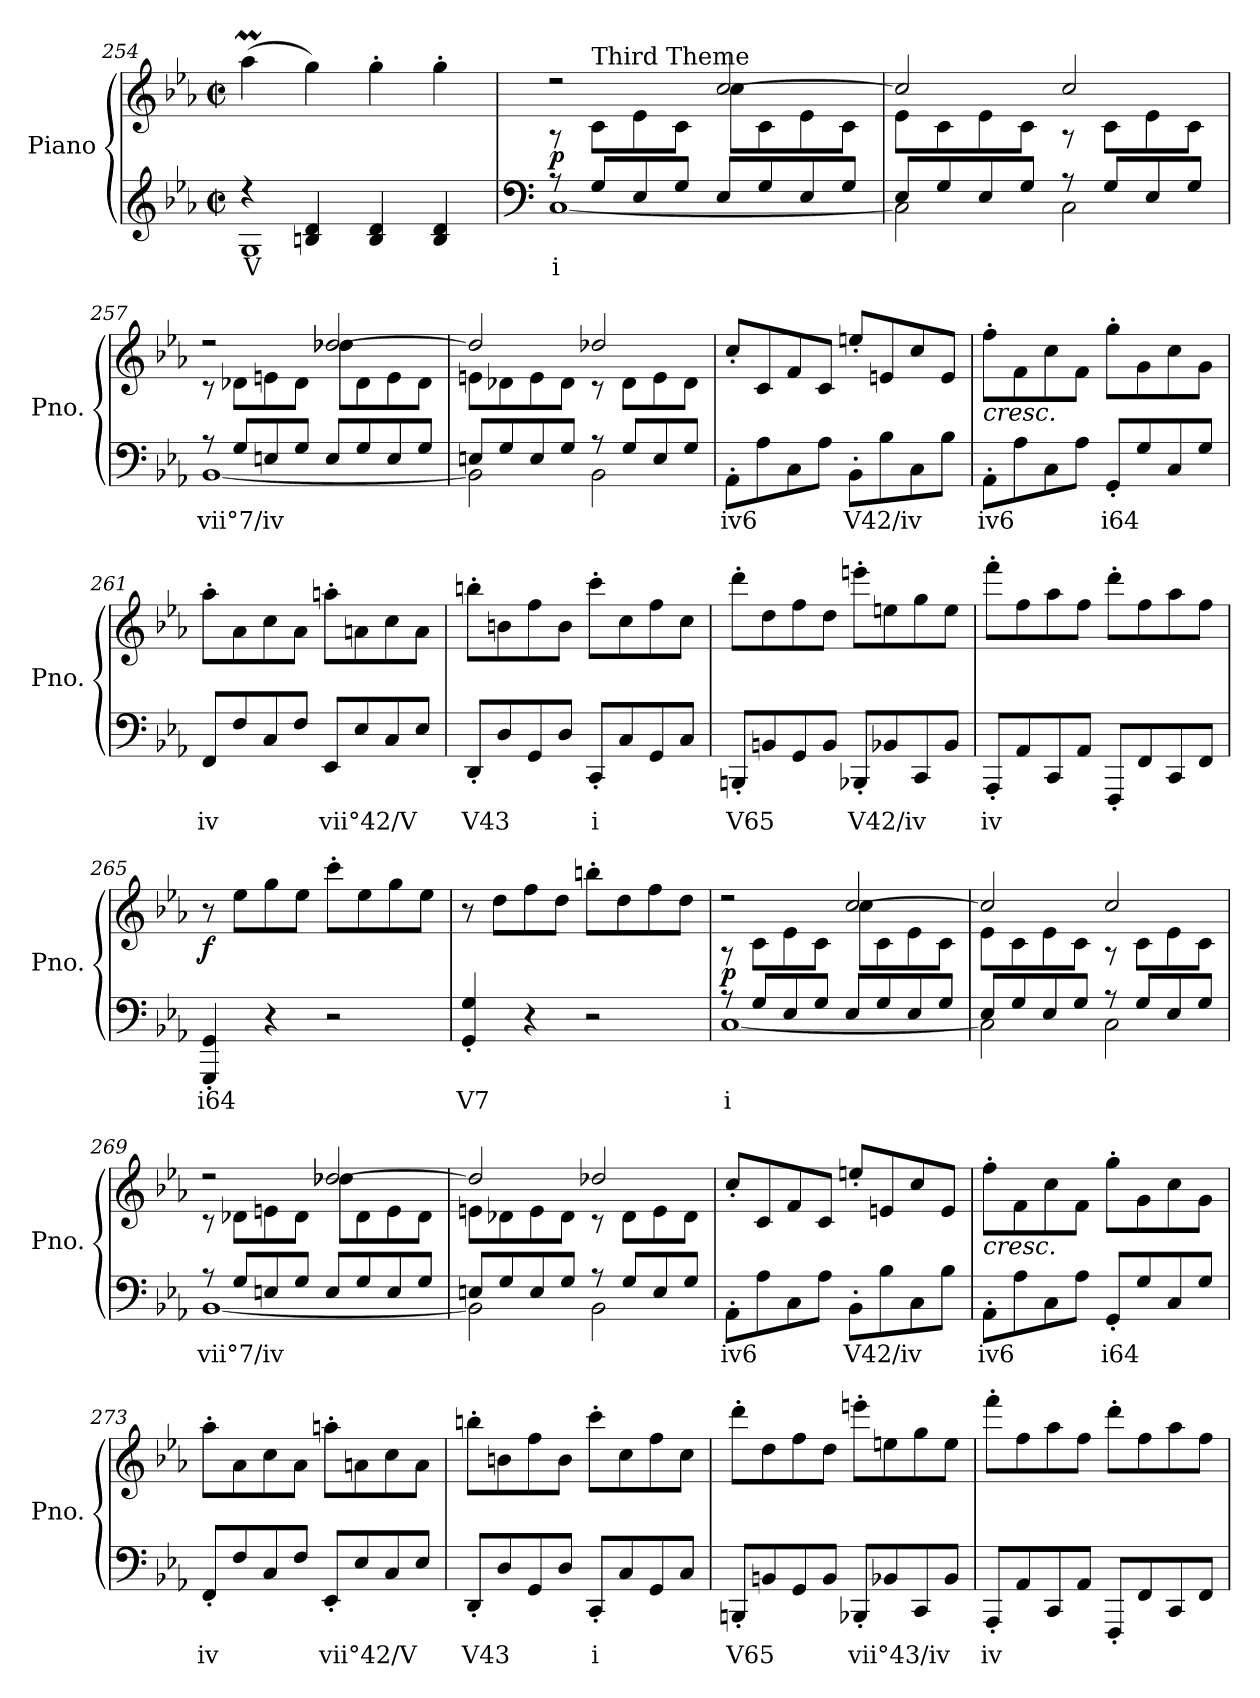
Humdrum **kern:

**kern	**text	**kern	**dynam
*part1	*part1	*part1	*part1
*staff2	*staff2	*staff1	*staff1/2
*I"Piano	*	*	*
*I'Pno.	*	*	*
*clefG2	*	*clefG2	*
*k[b-e-a-]	*	*k[b-e-a-]	*
*M2/2	*	*M2/2	*
*met(c|)	*	*met(c|)	*
=254	=254	=254	=254
*^	*	*	*
!	!	!LO:LY:b	!	!
4r	1G	V	(>4aa-M\	.
4Bn/ 4d/	.	.	4gg\)	.
4B/ 4d/	.	.	4gg'\	.
4B/ 4d/	.	.	4gg'\	.
!!LO:LB:g=z
=255	=255	=255	=255	=255
*clefF4	*	*	*	*
!	!	!LO:LY:b	!	!LO:DY:b
*	*	*	*^	*
8r	[1C	i	2r	8r	p
!	!	!	!	!LO:TX:a:t=Third Theme	!
8G/L	.	.	.	8c\L	.
8E-/	.	.	.	8e-\	.
8G/J	.	.	.	8c\J	.
8E-/L	.	.	[2cc/	8cc\L	.
8G/	.	.	.	8c\	.
8E-/	.	.	.	8e-\	.
8G/J	.	.	.	8c\J	.
=256	=256	=256	=256	=256	=256
8E-/L	2C\]	.	2cc/]	8e-\L	.
8G/	.	.	.	8c\	.
8E-/	.	.	.	8e-\	.
8G/J	.	.	.	8c\J	.
8r	2C\	.	2cc/	8r	.
8G/L	.	.	.	8c\L	.
8E-/	.	.	.	8e-\	.
8G/J	.	.	.	8c\J	.
=257	=257	=257	=257	=257	=257
!	!	!LO:LY:b	!	!	!
8r	[1BB-	vii°7/iv	2r	8r	.
8G/L	.	.	.	8d-X\L	.
8En/	.	.	.	8en\	.
8G/J	.	.	.	8d-\J	.
8E/L	.	.	[2dd-X/	8dd-\L	.
8G/	.	.	.	8d-\	.
8E/	.	.	.	8e\	.
8G/J	.	.	.	8d-\J	.
=258	=258	=258	=258	=258	=258
8En/L	2BB-\]	.	2dd-/]	8en\L	.
8G/	.	.	.	8d-X\	.
8E/	.	.	.	8e\	.
8G/J	.	.	.	8d-\J	.
8r	2BB-\	.	2dd-X/	8r	.
8G/L	.	.	.	8d-\L	.
8E/	.	.	.	8e\	.
8G/J	.	.	.	8d-\J	.
*v	*v	*	*	*	*
=259	=259	=259	=259	=259
!	!LO:LY:b	!	!	!
*	*	*v	*v	*
8AA-'\L	iv6	8cc'/L	.
8A-\	.	8c/	.
8C\	.	8f/	.
8A-\J	.	8c/J	.
!	!LO:LY:b	!	!
8BB-'\L	V42/iv	8een'/L	.
8B-\	.	8en/	.
8C\	.	8cc/	.
8B-\J	.	8e/J	.
=260	=260	=260	=260
!	!	!LO:TX:b:i:t=cresc.	!
!	!LO:LY:b	!	!
8AA-'\L	iv6	8ff'\L	.
8A-\	.	8f\	.
8C\	.	8cc\	.
8A-\J	.	8f\J	.
!	!LO:LY:b	!	!
8GG'/L	i64	8gg'\L	.
8G/	.	8g\	.
8C/	.	8cc\	.
8G/J	.	8g\J	.
=261	=261	=261	=261
!	!LO:LY:b	!	!
8FF/L	iv	8aa-'\L	.
8F/	.	8a-\	.
8C/	.	8cc\	.
8F/J	.	8a-\J	.
!	!LO:LY:b	!	!
8EE-/L	vii°42/V	8aan'\L	.
8E-/	.	8an\	.
8C/	.	8cc\	.
8E-/J	.	8a\J	.
!!LO:LB:g=z
=262	=262	=262	=262
!	!LO:LY:b	!	!
8DD'/L	V43	8bbn'\L	.
8D/	.	8bn\	.
8GG/	.	8ff\	.
8D/J	.	8b\J	.
!	!LO:LY:b	!	!
8CC'/L	i	8ccc'\L	.
8C/	.	8cc\	.
8GG/	.	8ff\	.
8C/J	.	8cc\J	.
=263	=263	=263	=263
!	!LO:LY:b	!	!
8BBBn'/L	V65	8ddd'\L	.
8BBn/	.	8dd\	.
8GG/	.	8ff\	.
8BB/J	.	8dd\J	.
!	!LO:LY:b	!	!
8BBB-X'/L	V42/iv	8eeen'\L	.
8BB-X/	.	8een\	.
8CC/	.	8gg\	.
8BB-/J	.	8ee\J	.
=264	=264	=264	=264
!	!LO:LY:b	!	!
8AAA-'/L	iv	8fff'\L	.
8AA-/	.	8ff\	.
8CC/	.	8aa-\	.
8AA-/J	.	8ff\J	.
8FFF'/L	.	8ddd'\L	.
8FF/	.	8ff\	.
8CC/	.	8aa-\	.
8FF/J	.	8ff\J	.
=265	=265	=265	=265
!	!LO:LY:b	!	!LO:DY:b
4GGG/' 4GG/'	i64	8r	f
.	.	8ee-\L	.
4r	.	8gg\	.
.	.	8ee-\J	.
2r	.	8ccc'\L	.
.	.	8ee-\	.
.	.	8gg\	.
.	.	8ee-\J	.
=266	=266	=266	=266
!	!LO:LY:b	!	!
4GG/' 4G/'	V7	8r	.
.	.	8dd\L	.
4r	.	8ff\	.
.	.	8dd\J	.
2r	.	8bbn'\L	.
.	.	8dd\	.
.	.	8ff\	.
.	.	8dd\J	.
=267	=267	=267	=267
*^	*	*	*
!	!	!LO:LY:b	!	!LO:DY:b
*	*	*	*^	*
8r	[1C	i	2r	8r	p
8G/L	.	.	.	8c\L	.
8E-/	.	.	.	8e-\	.
8G/J	.	.	.	8c\J	.
8E-/L	.	.	[2cc/	8cc\L	.
8G/	.	.	.	8c\	.
8E-/	.	.	.	8e-\	.
8G/J	.	.	.	8c\J	.
=268	=268	=268	=268	=268	=268
8E-/L	2C\]	.	2cc/]	8e-\L	.
8G/	.	.	.	8c\	.
8E-/	.	.	.	8e-\	.
8G/J	.	.	.	8c\J	.
8r	2C\	.	2cc/	8r	.
8G/L	.	.	.	8c\L	.
8E-/	.	.	.	8e-\	.
8G/J	.	.	.	8c\J	.
!!LO:PB:g=z	!!
=269	=269	=269	=269	=269	=269
!	!	!LO:LY:b	!	!	!
8r	[1BB-	vii°7/iv	2r	8r	.
8G/L	.	.	.	8d-X\L	.
8En/	.	.	.	8en\	.
8G/J	.	.	.	8d-\J	.
8E/L	.	.	[2dd-X/	8dd-\L	.
8G/	.	.	.	8d-\	.
8E/	.	.	.	8e\	.
8G/J	.	.	.	8d-\J	.
=270	=270	=270	=270	=270	=270
8En/L	2BB-\]	.	2dd-/]	8en\L	.
8G/	.	.	.	8d-X\	.
8E/	.	.	.	8e\	.
8G/J	.	.	.	8d-\J	.
8r	2BB-\	.	2dd-X/	8r	.
8G/L	.	.	.	8d-\L	.
8E/	.	.	.	8e\	.
8G/J	.	.	.	8d-\J	.
*v	*v	*	*	*	*
=271	=271	=271	=271	=271
!	!LO:LY:b	!	!	!
*	*	*v	*v	*
8AA-'\L	iv6	8cc'/L	.
8A-\	.	8c/	.
8C\	.	8f/	.
8A-\J	.	8c/J	.
!	!LO:LY:b	!	!
8BB-'\L	V42/iv	8een'/L	.
8B-\	.	8en/	.
8C\	.	8cc/	.
8B-\J	.	8e/J	.
=272	=272	=272	=272
!	!	!LO:TX:b:i:t=cresc.	!
!	!LO:LY:b	!	!
8AA-'\L	iv6	8ff'\L	.
8A-\	.	8f\	.
8C\	.	8cc\	.
8A-\J	.	8f\J	.
!	!LO:LY:b	!	!
8GG'/L	i64	8gg'\L	.
8G/	.	8g\	.
8C/	.	8cc\	.
8G/J	.	8g\J	.
=273	=273	=273	=273
!	!LO:LY:b	!	!
8FF'/L	iv	8aa-'\L	.
8F/	.	8a-\	.
8C/	.	8cc\	.
8F/J	.	8a-\J	.
!	!LO:LY:b	!	!
8EE-'/L	vii°42/V	8aan'\L	.
8E-/	.	8an\	.
8C/	.	8cc\	.
8E-/J	.	8a\J	.
=274	=274	=274	=274
!	!LO:LY:b	!	!
8DD'/L	V43	8bbn'\L	.
8D/	.	8bn\	.
8GG/	.	8ff\	.
8D/J	.	8b\J	.
!	!LO:LY:b	!	!
8CC'/L	i	8ccc'\L	.
8C/	.	8cc\	.
8GG/	.	8ff\	.
8C/J	.	8cc\J	.
=275	=275	=275	=275
!	!LO:LY:b	!	!
8BBBn'/L	V65	8ddd'\L	.
8BBn/	.	8dd\	.
8GG/	.	8ff\	.
8BB/J	.	8dd\J	.
!	!LO:LY:b	!	!
8BBB-X'/L	vii°43/iv	8eeen'\L	.
8BB-X/	.	8een\	.
8CC/	.	8gg\	.
8BB-/J	.	8ee\J	.
!!LO:LB:g=z
=276	=276	=276	=276
!	!LO:LY:b	!	!
8AAA-'/L	iv	8fff'\L	.
8AA-/	.	8ff\	.
8CC/	.	8aa-\	.
8AA-/J	.	8ff\J	.
8FFF'/L	.	8ddd'\L	.
8FF/	.	8ff\	.
8CC/	.	8aa-\	.
8FF/J	.	8ff\J	.
=	=	=	=
*-	*-	*-	*-
